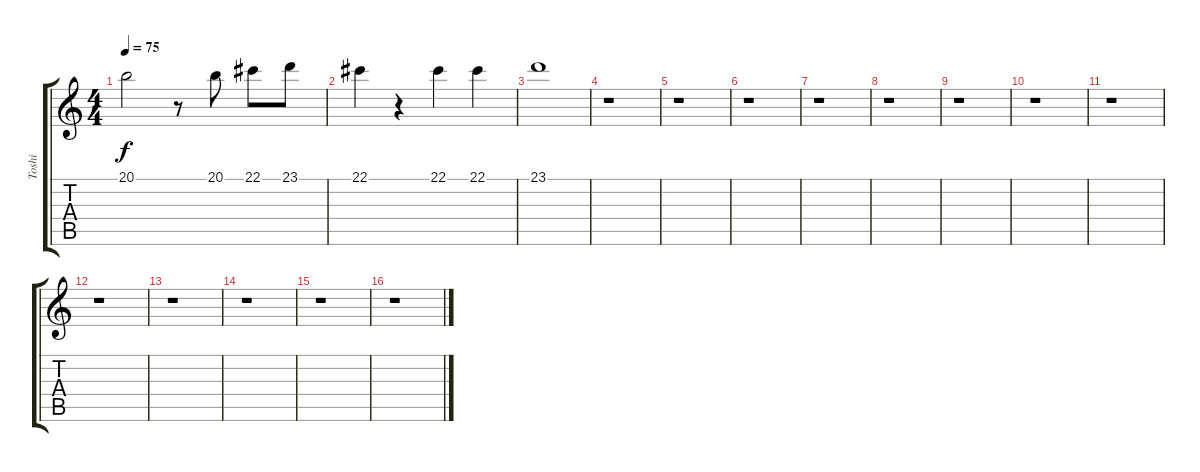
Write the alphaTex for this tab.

\track ("Toshi" "Toshi") {instrument harmonica}
\staff {score tabs}
\tuning (Eb4 Bb3 Gb3 Db3 Ab2 Eb2) {hide}
\ts (4 4)
\tempo 75
\clef g2
\ks c
20.1.2{dy f} r.8 20.1.8 22.1.8 23.1.8 |
22.1.4 r.4 22.1.4 22.1.4 |
23.1.1 |
r.1 |
r.1 |
r.1 |
r.1 |
r.1 |
r.1 |
r.1 |
r.1 |
r.1 |
r.1 |
r.1 |
r.1 |
r.1
